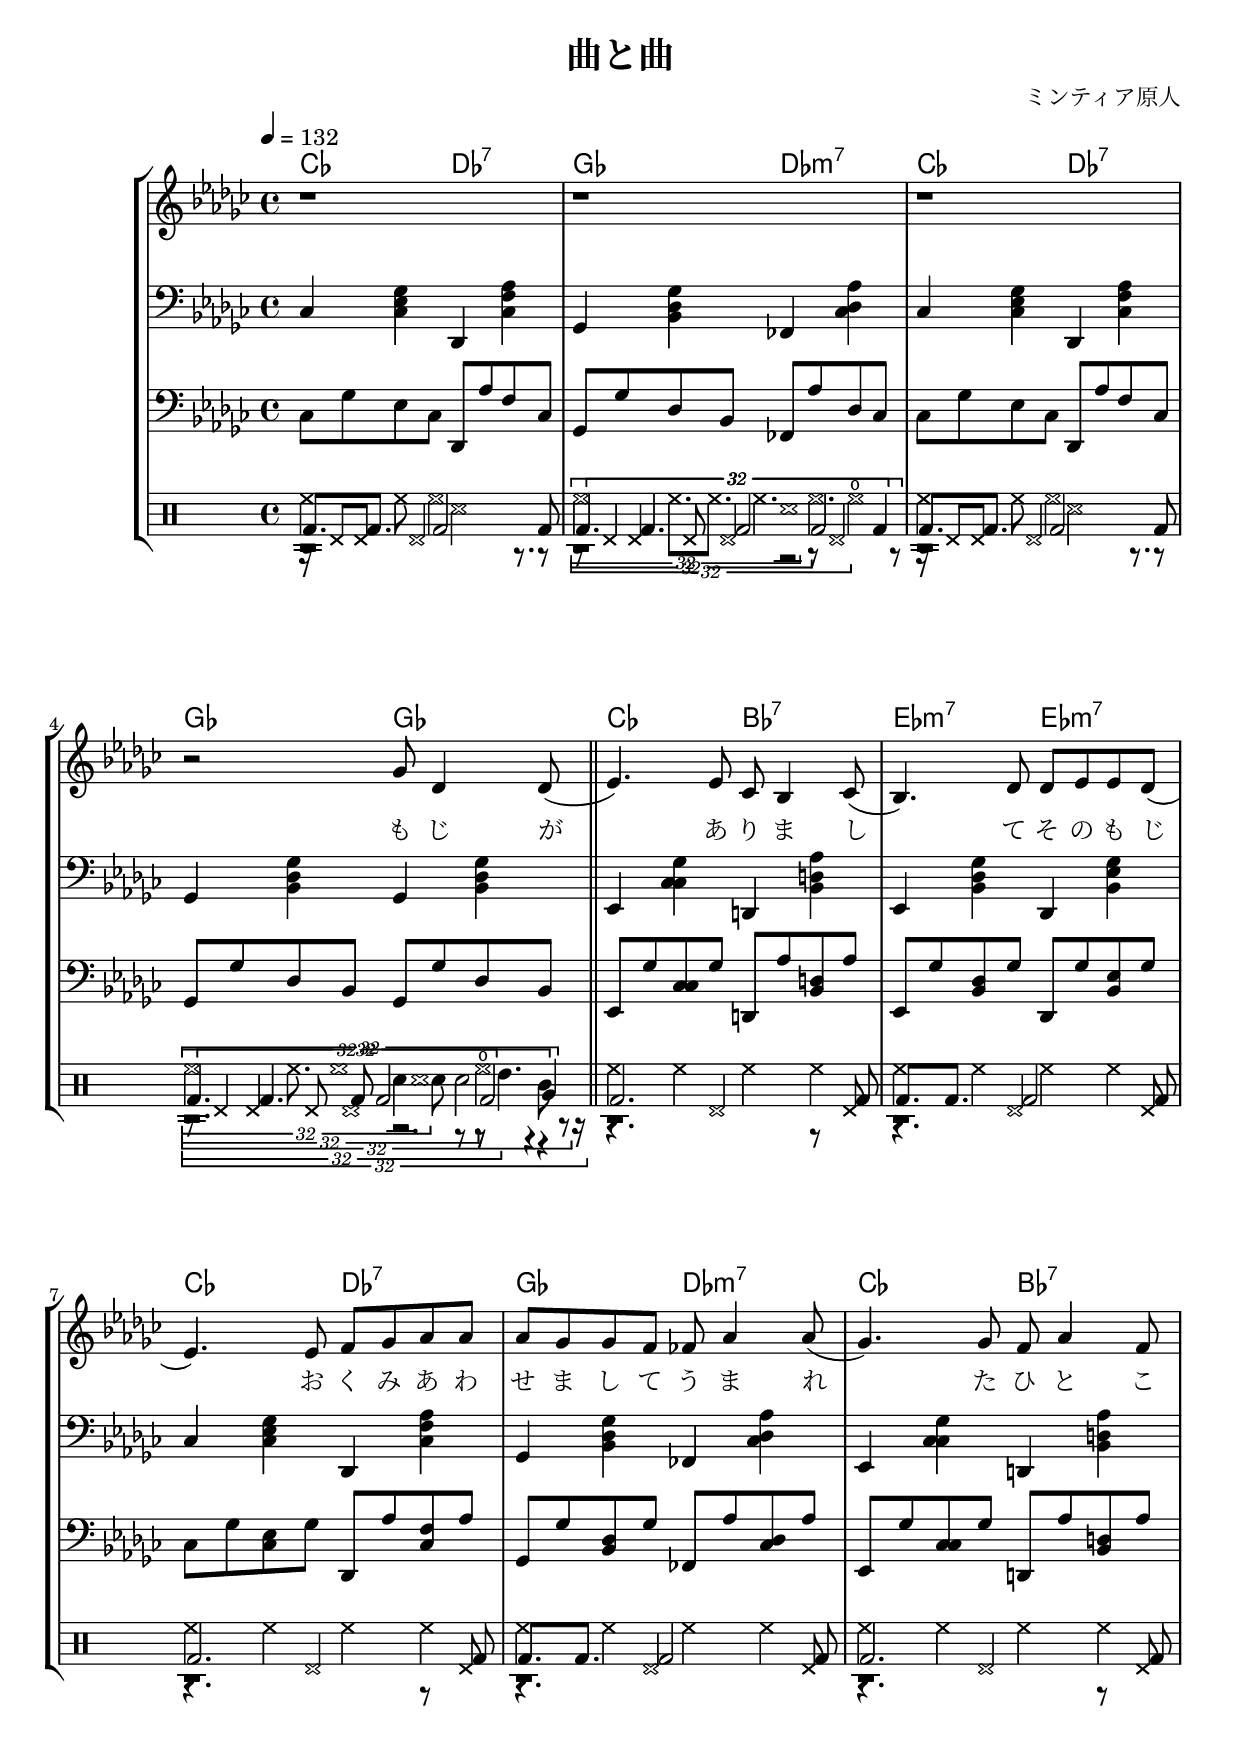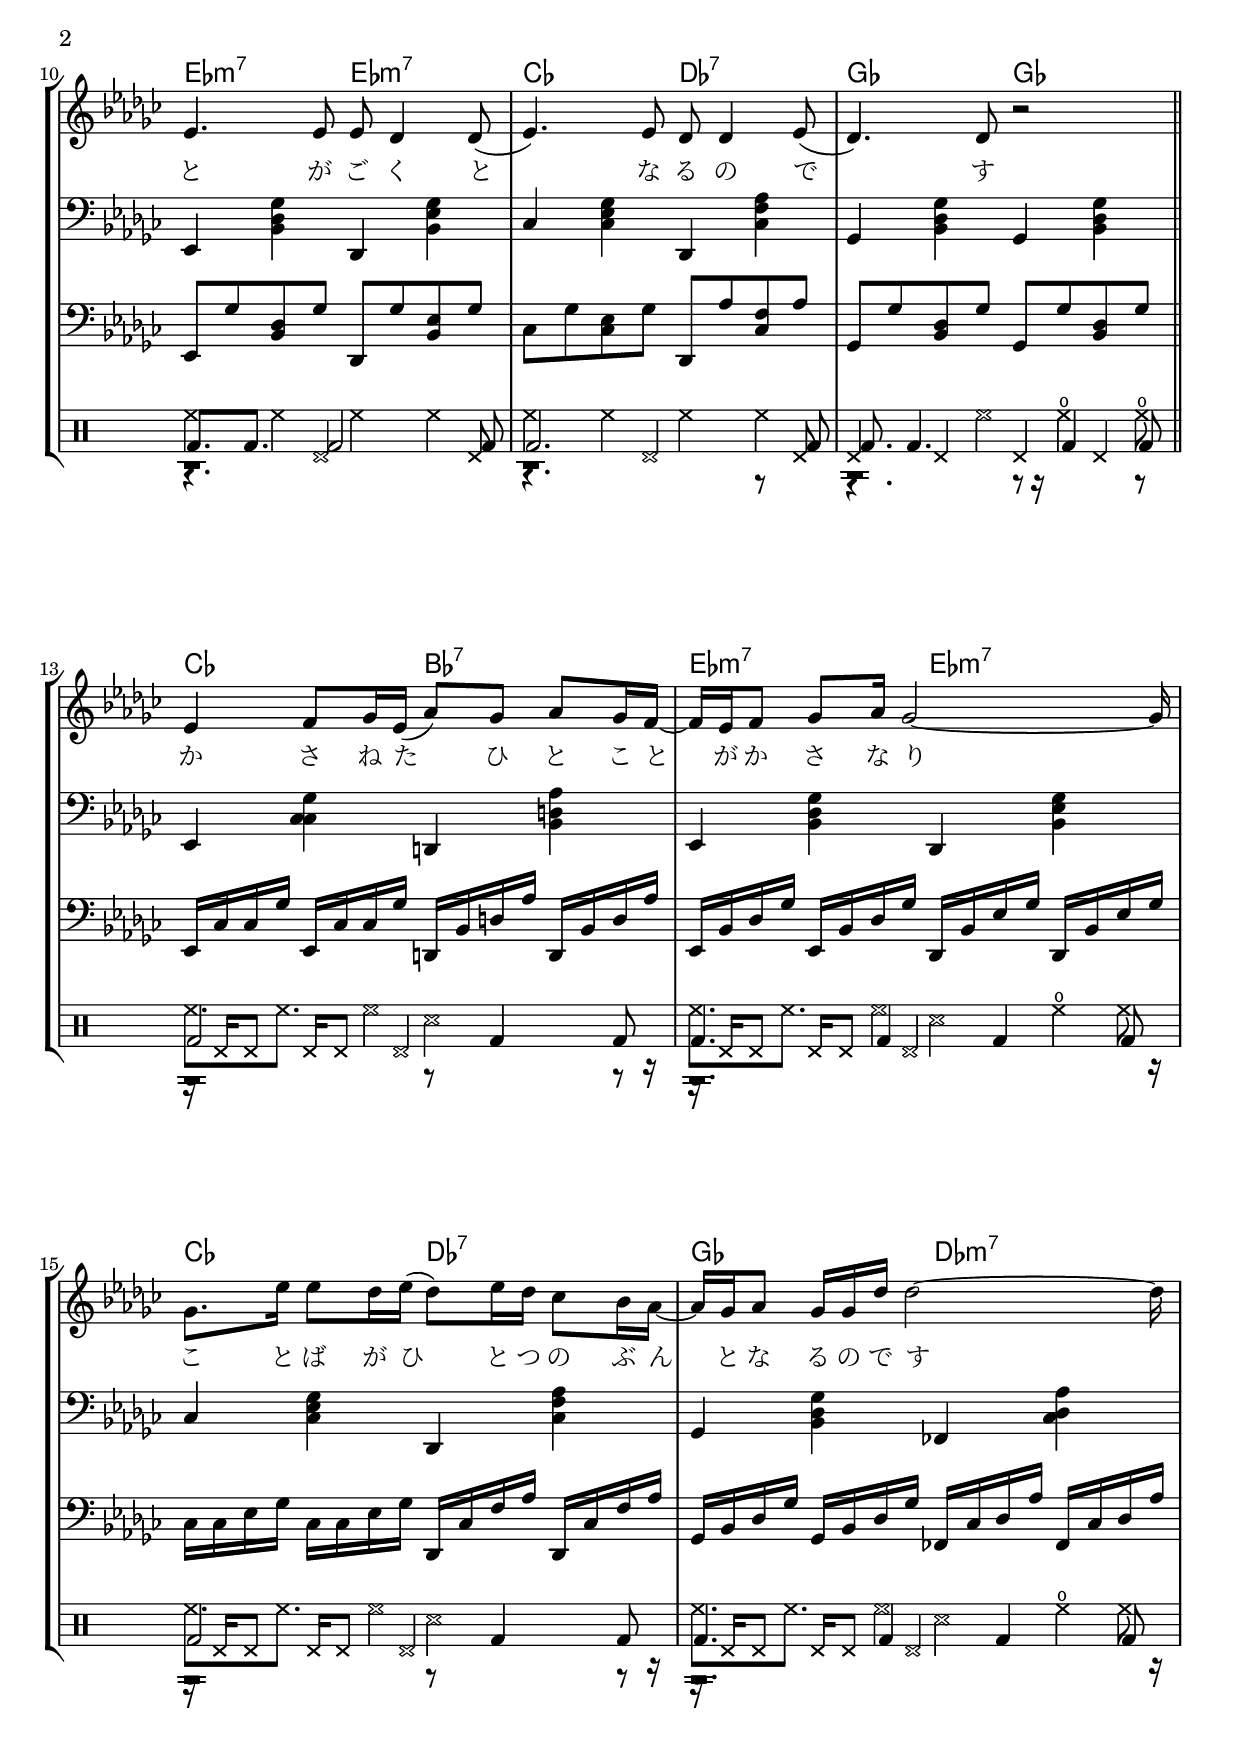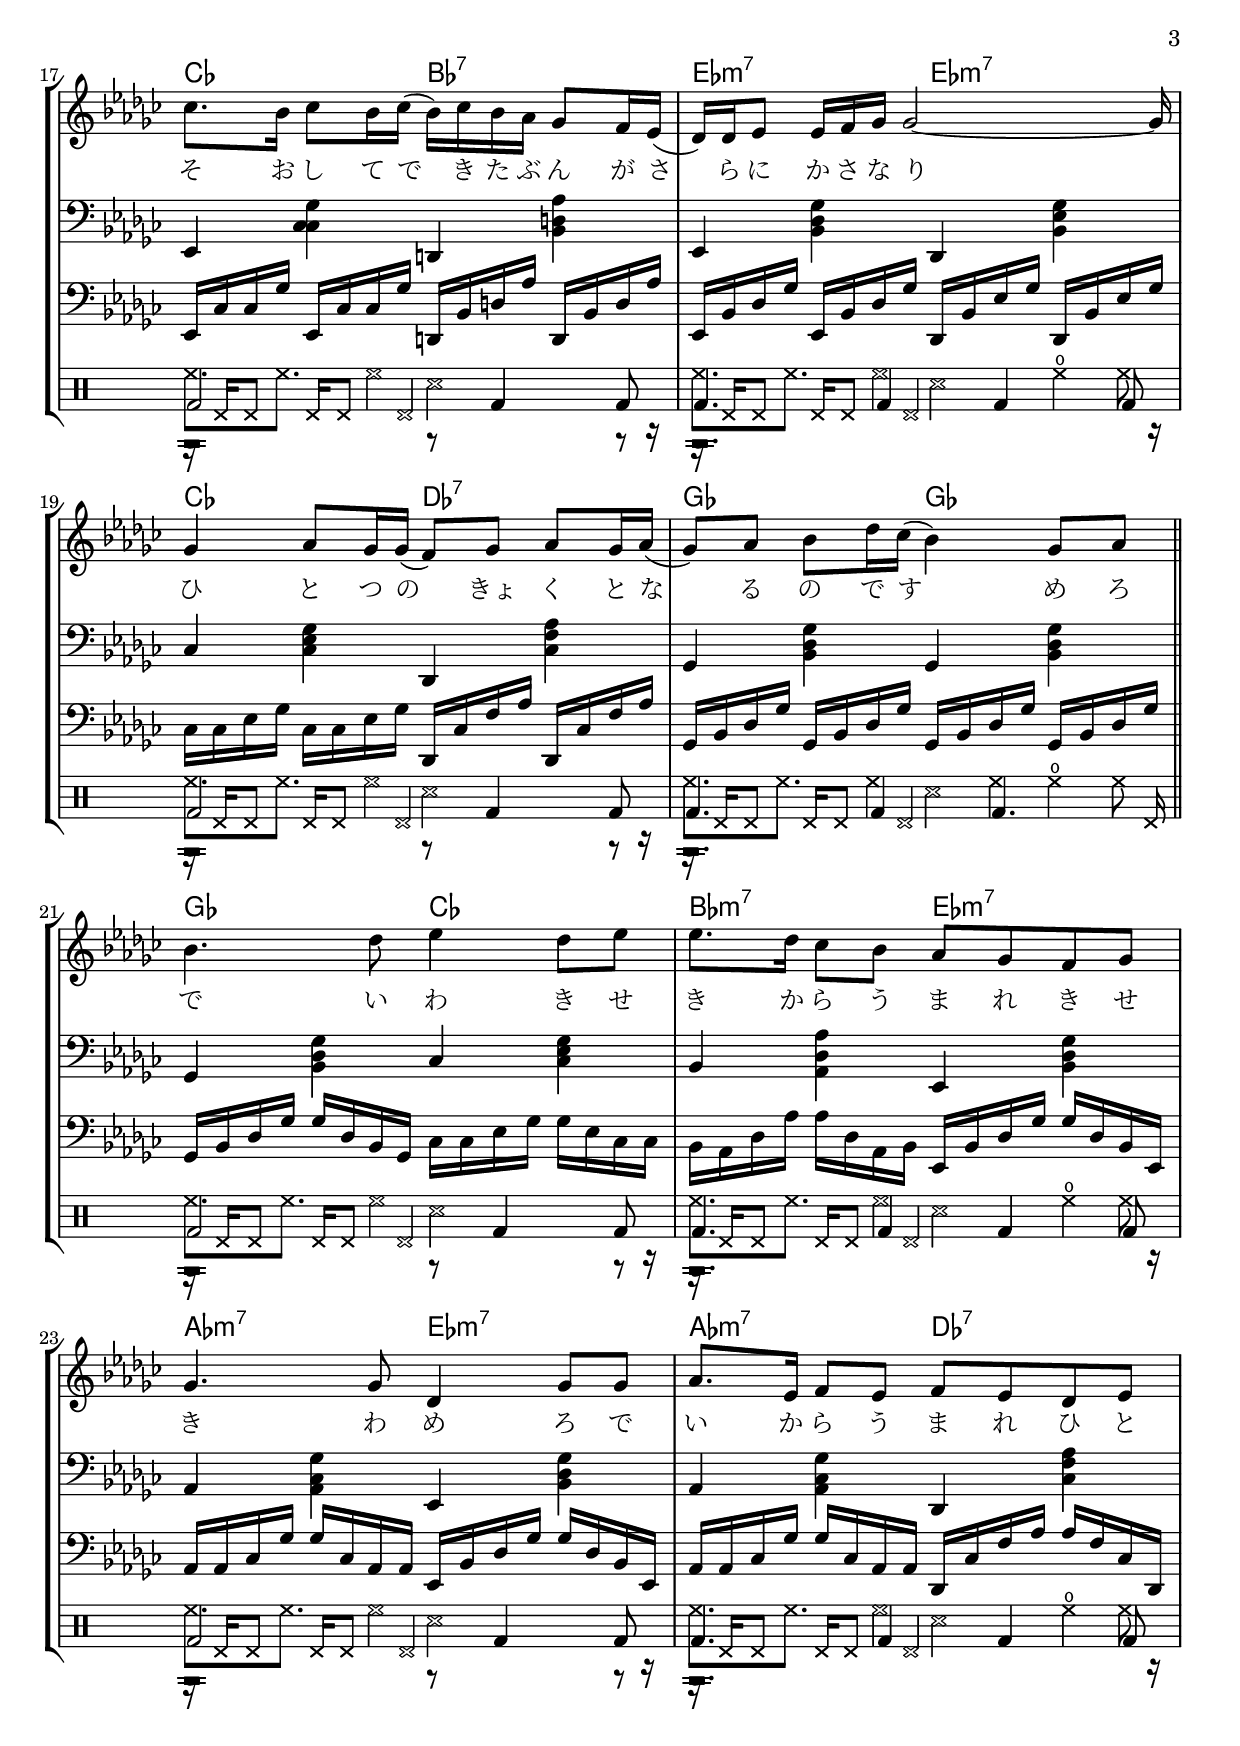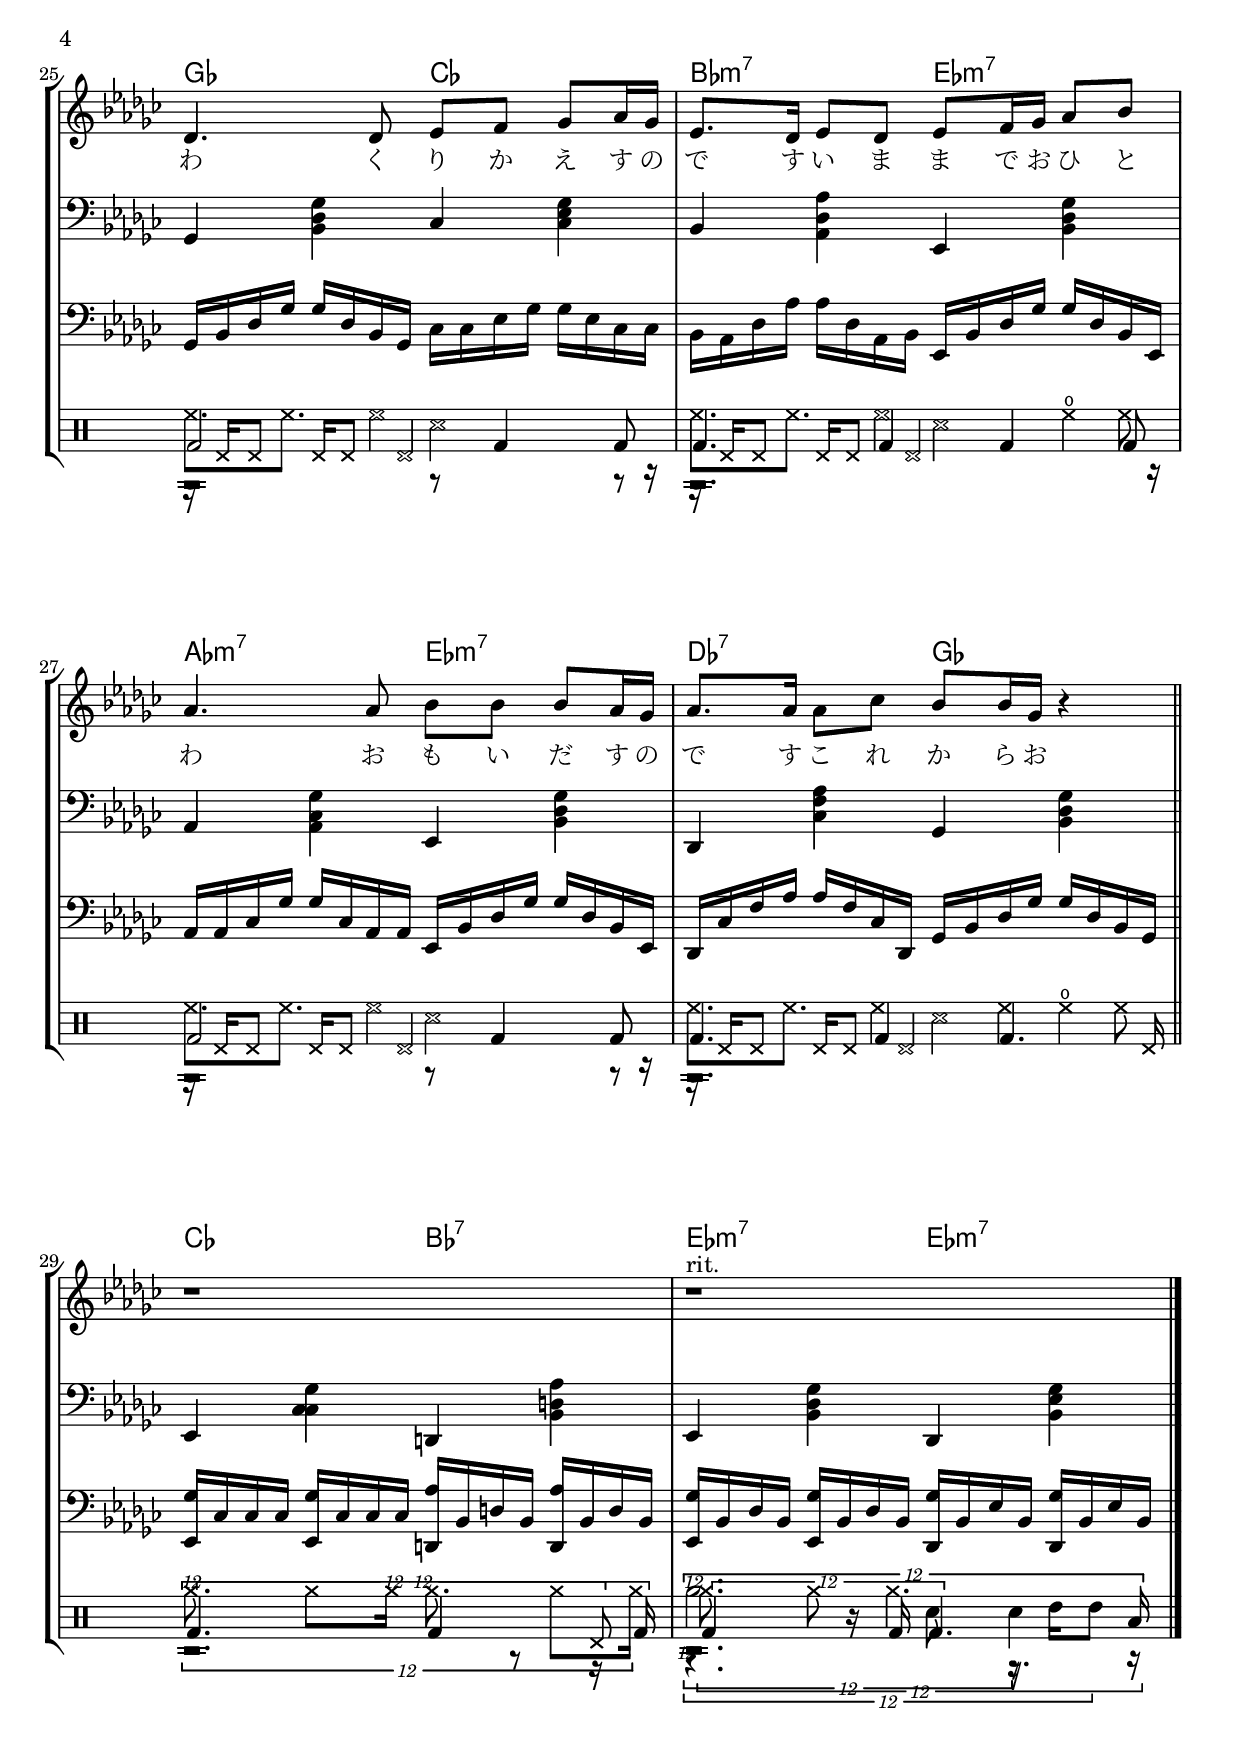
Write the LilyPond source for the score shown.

\version "2.12.1"

\header {
	title = \markup {曲と曲}
	composer = \markup \center-column {ミンティア原人}
}

harmony = \chordmode {
	ces2 des:7 ges des:min7 ces des:7 ges ges 

	ces bes:7 es:min7 es:min7 ces des:7 ges des:min7 ces bes:7 es:min7 es:min7 ces des:7 ges ges 

	ces bes:7 es:min7 es:min7 ces des:7 ges des:min7 ces bes:7 es:min7 es:min7 ces des:7 ges ges 

	ges ces bes:min7 es:min7 as:min7 es:min7 as:min7 des:7 ges ces bes:min7 es:min7 as:min7 es:min7 des:7 ges 

	ces bes:7 es:min7 es:min7 
}

melody = {
	\key ges \major
	\tempo 4 = 132
	r1 | r1 | r1 | r2 
	\set Staff.midiInstrument = #"mmi0.36"
	ges'8  des'4  des'8 
	(es'4.)  es'8  ces'8  bes4  ces'8 
	(bes4.)  des'8  des'8  es'8  es'8  des'8 
	(es'4.)  es'8  f'8  ges'8  as'8  as'8 
	as'8  ges'8  ges'8  f'8  fes'8  as'4  as'8 
	(ges'4.)  ges'8  f'8  as'4  f'8 
	es'4.  es'8  es'8  des'4  des'8 
	(es'4.)  es'8  des'8  des'4  es'8 
	(des'4.)  des'8  	r2 	\set Staff.midiInstrument = #"mmi0.34"
	 es'4  f'8  ges'16  es'16  (as'8)  ges'8  as'8  ges'16  f'16~ 
	f'16  es'16  f'8  ges'8  as'16  ges'2~ges'16 
	ges'8.  es''16  es''8  des''16  es''16  (des''8)  es''16  des''16  ces''8  bes'16  as'16~ 
	as'16  ges'16  as'8  ges'16  ges'16  des''16  des''2~des''16 
	ces''8.  bes'16  ces''8  bes'16  ces''16  (bes'16)  ces''16  bes'16  as'16  ges'8  f'16  es'16 
	(des'16)  des'16  es'8  es'16  f'16  ges'16  ges'2~ges'16 
	ges'4  as'8  ges'16  ges'16  (f'8)  ges'8  as'8  ges'16  as'16 
	(ges'8)  as'8  bes'8  des''16  ces''16  (bes'4)  	\set Staff.midiInstrument = #"mmi0.36"
	ges'8  as'8 
	bes'4.  des''8  es''4  des''8  es''8 
	es''8.  des''16  ces''8  bes'8  as'8  ges'8  f'8  ges'8 
	ges'4.  ges'8  des'4  ges'8  ges'8 
	as'8.  es'16  f'8  es'8  f'8  es'8  des'8  es'8 
	des'4.  des'8  es'8  f'8  ges'8  as'16  ges'16 
	es'8.  des'16  es'8  des'8  es'8  f'16  ges'16  as'8  bes'8 
	as'4.  as'8  bes'8  bes'8  bes'8  as'16  ges'16 
	as'8.  as'16  as'8  ces''8  bes'8  bes'16  ges'16  	r4 	r1 | r1^"rit." \bar "|."
}

words = \lyricmode {
	
	も  じ  が  あ  り  ま  し  て  そ  の  も  じ  お  く  み  あ  わ  せ  ま  し  て  う  ま  れ  た  ひ  と  こ  と  が  ご  く  と  な  る  の  で  す  
	か  さ  ね  た  ひ  と  こ  と  が  か  さ  な  り  こ  と  ば  が  ひ  と  つ  の  ぶ  ん  と  な  る  の  で  す  そ  お  し  て  で  き  た  ぶ  ん  が  さ  ら  に  か  さ  な  り  ひ  と  つ  の  きょ  く  と  な  る  の  で  す  
	め  ろ  で  い  わ  き  せ  き  か  ら  う  ま  れ  き  せ  き  わ  め  ろ  で  い  か  ら  う  ま  れ  ひ  と  わ  く  り  か  え  す  の  で  す  い  ま  ま  で  お  ひ  と  わ  お  も  い  だ  す  の  で  す  こ  れ  か  ら  お  
	
}

tempochange = {
	\tempo 4 = 132
	r1 | r1 | r1 | r1 \bar "||"
	\tempo 4 = 132
	r1 | r1 | r1 | r1 | r1 | r1 | r1 | r1 \bar "||"
	\tempo 4 = 132
	r1 | r1 | r1 | r1 | r1 | r1 | r1 | r1 \bar "||"
	\tempo 4 = 132
	r1 | r1 | r1 | r1 | r1 | r1 | r1 | r1 \bar "||"
	\tempo 4 = 132
	r1 | \tempo 4 = 99 r2 \tempo 4 = 88 r2 \bar "|."
}

mainacc = {
	\clef bass
	\set Staff.midiInstrument = #"orchestral strings"
	\key ges \major
	\tempo 4 = 132
	ces4 <ces es ges>4
	des,4 <ces f as>4
	ges,4 <bes, des ges>4
	fes,4 <ces des as>4
	ces4 <ces es ges>4
	des,4 <ces f as>4
	ges,4 <bes, des ges>4
	ges,4 <bes, des ges>4
	\bar "||"

	\set Staff.midiInstrument = #"orchestral strings"
	es,4 <ces ces ges>4
	d,4 <bes, d as>4
	es,4 <bes, des ges>4
	des,4 <bes, es ges>4
	ces4 <ces es ges>4
	des,4 <ces f as>4
	ges,4 <bes, des ges>4
	fes,4 <ces des as>4
	es,4 <ces ces ges>4
	d,4 <bes, d as>4
	es,4 <bes, des ges>4
	des,4 <bes, es ges>4
	ces4 <ces es ges>4
	des,4 <ces f as>4
	ges,4 <bes, des ges>4
	ges,4 <bes, des ges>4
	\bar "||"

	\set Staff.midiInstrument = #"orchestral strings"
	es,4 <ces ces ges>4
	d,4 <bes, d as>4
	es,4 <bes, des ges>4
	des,4 <bes, es ges>4
	ces4 <ces es ges>4
	des,4 <ces f as>4
	ges,4 <bes, des ges>4
	fes,4 <ces des as>4
	es,4 <ces ces ges>4
	d,4 <bes, d as>4
	es,4 <bes, des ges>4
	des,4 <bes, es ges>4
	ces4 <ces es ges>4
	des,4 <ces f as>4
	ges,4 <bes, des ges>4
	ges,4 <bes, des ges>4
	\bar "||"

	\set Staff.midiInstrument = #"orchestral strings"
	ges,4 <bes, des ges>4
	ces4 <ces es ges>4
	bes,4 <as, des as>4
	es,4 <bes, des ges>4
	as,4 <as, ces ges>4
	es,4 <bes, des ges>4
	as,4 <as, ces ges>4
	des,4 <ces f as>4
	ges,4 <bes, des ges>4
	ces4 <ces es ges>4
	bes,4 <as, des as>4
	es,4 <bes, des ges>4
	as,4 <as, ces ges>4
	es,4 <bes, des ges>4
	des,4 <ces f as>4
	ges,4 <bes, des ges>4
	\bar "||"

	\set Staff.midiInstrument = #"orchestral strings"
	es,4 <ces ces ges>4
	d,4 <bes, d as>4
	es,4 <bes, des ges>4
	des,4 <bes, es ges>4
	\bar "|."
}

subacc = {
	\clef bass
	\set Staff.midiInstrument = #"Viola"
	\key ges \major
	\tempo 4 = 132
	ces8 ges es ces
	des,8 as f ces
	ges,8 ges des bes,
	fes,8 as des ces
	ces8 ges es ces
	des,8 as f ces
	ges,8 ges des bes,
	ges,8 ges des bes,
	\bar "||"

	\set Staff.midiInstrument = #"Viola"
	es,8 ges <ces ces> ges
	d,8 as <bes, d> as
	es,8 ges <bes, des> ges
	des,8 ges <bes, es> ges
	ces8 ges <ces es> ges
	des,8 as <ces f> as
	ges,8 ges <bes, des> ges
	fes,8 as <ces des> as
	es,8 ges <ces ces> ges
	d,8 as <bes, d> as
	es,8 ges <bes, des> ges
	des,8 ges <bes, es> ges
	ces8 ges <ces es> ges
	des,8 as <ces f> as
	ges,8 ges <bes, des> ges
	ges,8 ges <bes, des> ges
	\bar "||"

	\set Staff.midiInstrument = #"Viola"
	es,16 ces ces ges es, ces ces ges
	d,16 bes, d as d, bes, d as
	es,16 bes, des ges es, bes, des ges
	des,16 bes, es ges des, bes, es ges
	ces16 ces es ges ces ces es ges
	des,16 ces f as des, ces f as
	ges,16 bes, des ges ges, bes, des ges
	fes,16 ces des as fes, ces des as
	es,16 ces ces ges es, ces ces ges
	d,16 bes, d as d, bes, d as
	es,16 bes, des ges es, bes, des ges
	des,16 bes, es ges des, bes, es ges
	ces16 ces es ges ces ces es ges
	des,16 ces f as des, ces f as
	ges,16 bes, des ges ges, bes, des ges
	ges,16 bes, des ges ges, bes, des ges
	\bar "||"

	\set Staff.midiInstrument = #"Viola"
	ges,16 bes, des ges ges des bes, ges,
	ces16 ces es ges ges es ces ces
	bes,16 as, des as as des as, bes,
	es,16 bes, des ges ges des bes, es,
	as,16 as, ces ges ges ces as, as,
	es,16 bes, des ges ges des bes, es,
	as,16 as, ces ges ges ces as, as,
	des,16 ces f as as f ces des,
	ges,16 bes, des ges ges des bes, ges,
	ces16 ces es ges ges es ces ces
	bes,16 as, des as as des as, bes,
	es,16 bes, des ges ges des bes, es,
	as,16 as, ces ges ges ces as, as,
	es,16 bes, des ges ges des bes, es,
	des,16 ces f as as f ces des,
	ges,16 bes, des ges ges des bes, ges,
	\bar "||"

	\set Staff.midiInstrument = #"Viola"
	<es, ges>16 ces ces ces <es, ges> ces ces ces
	<d, as>16 bes, d bes, <d, as> bes, d bes,
	<es, ges>16 bes, des bes, <es, ges> bes, des bes,
	<des, ges>16 bes, es bes, <des, ges> bes, es bes,
	\bar "|."
}

percA = {
	\drummode {
	hh4 hh8 hh2 r8  |\times 16/32{ hh2 hh8. hh8. hh4. hh2. } |hh4 hh8 hh2 r8  |\times 16/32{ hh2 hh8. hh1 r4 r16 } \bar "||"
	r1  |r1  |r1  |r1  |r1  |r1  |r1  |r2 r8 hho4 hho8  \bar "||"
	r1  |r2. hho4  |r1  |r2. hho4  |r1  |r2. hho4  |r1  |r2. hho4  \bar "||"
	r1  |r2. hho4  |r1  |r2. hho4  |r1  |r2. hho4  |r1  |r2. hho4  \bar "||"
	\times 16/12{ cymr8. cymr8 cymr16 cymr8. cymr8 cymr16 } |\times 16/12{ cymr8. cymr8 cymr4. r16 } \bar "|."
	}
}

percB = {
	\drummode {
	r16 hhp8 hhp8 hhp2 r8.  |\times 16/32{ r8 hhp4 hhp4 hhp8 hhp2 r8 hhp2 r8 } |r16 hhp8 hhp8 hhp2 r8.  |\times 16/32{ r8 hhp4 hhp4 hhp8 hhp1 r4 } \bar "||"
	r4. hhp2 hhp8  |r4. hhp2 hhp8  |r4. hhp2 hhp8  |r4. hhp2 hhp8  |r4. hhp2 hhp8  |r4. hhp2 hhp8  |r4. hhp2 hhp8  |hhp4 hhp4 hhp4 hhp4  \bar "||"
	r16 hhp16 hhp8 hhp16 hhp8 hhp2 r16  |r16 hhp16 hhp8 hhp16 hhp8 hhp2 r16  |r16 hhp16 hhp8 hhp16 hhp8 hhp2 r16  |r16 hhp16 hhp8 hhp16 hhp8 hhp2 r16  |r16 hhp16 hhp8 hhp16 hhp8 hhp2 r16  |r16 hhp16 hhp8 hhp16 hhp8 hhp2 r16  |r16 hhp16 hhp8 hhp16 hhp8 hhp2 r16  |r16 hhp16 hhp8 hhp16 hhp8 hhp2 hhp16  \bar "||"
	r16 hhp16 hhp8 hhp16 hhp8 hhp2 r16  |r16 hhp16 hhp8 hhp16 hhp8 hhp2 r16  |r16 hhp16 hhp8 hhp16 hhp8 hhp2 r16  |r16 hhp16 hhp8 hhp16 hhp8 hhp2 r16  |r16 hhp16 hhp8 hhp16 hhp8 hhp2 r16  |r16 hhp16 hhp8 hhp16 hhp8 hhp2 r16  |r16 hhp16 hhp8 hhp16 hhp8 hhp2 r16  |r16 hhp16 hhp8 hhp16 hhp8 hhp2 hhp16  \bar "||"
	\times 16/12{ r2 r8 hhp8 } |\times 16/12{ r2. } \bar "|."
	}
}

percC = {
	\drummode {
	r1  |\times 16/32{ r1 r2 hho2 } |r1  |\times 16/32{ r1 r2 hho2 } \bar "||"
	hh4 hh4 hh4 hh4  |hh4 hh4 hh4 hh4  |hh4 hh4 hh4 hh4  |hh4 hh4 hh4 hh4  |hh4 hh4 hh4 hh4  |hh4 hh4 hh4 hh4  |hh4 hh4 hh4 hh4  |r4. hh2 r8  \bar "||"
	hh8. hh8. hh2 r8  |hh8. hh8. hh2 hh8  |hh8. hh8. hh2 r8  |hh8. hh8. hh2 hh8  |hh8. hh8. hh2 r8  |hh8. hh8. hh2 hh8  |hh8. hh8. hh2 r8  |hh8. hh8. hh4 hh4 hh8  \bar "||"
	hh8. hh8. hh2 r8  |hh8. hh8. hh2 hh8  |hh8. hh8. hh2 r8  |hh8. hh8. hh2 hh8  |hh8. hh8. hh2 r8  |hh8. hh8. hh2 hh8  |hh8. hh8. hh2 r8  |hh8. hh8. hh4 hh4 hh8  \bar "||"
	\times 16/12{ bd4. bd4 r16 bd16 } |\times 16/12{ bd4 r16 bd16 bd4. } \bar "|."
	}
}

percD = {
	\drummode {
	bd8. bd8. bd2 bd8  |\times 16/32{ bd4. bd4. bd2 bd2 bd4 } |bd8. bd8. bd2 bd8  |\times 16/32{ bd4. bd4. bd8 bd2 r8 bd2 } \bar "||"
	bd2. r8 bd8  |bd8. bd8. bd2 bd8  |bd2. r8 bd8  |bd8. bd8. bd2 bd8  |bd2. r8 bd8  |bd8. bd8. bd2 bd8  |bd2. r8 bd8  |bd8. bd4. r16 bd4 bd8  \bar "||"
	r2 ss2  |r2 ss2  |r2 ss2  |r2 ss2  |r2 ss2  |r2 ss2  |r2 ss2  |r2 ss2  \bar "||"
	r2 ss2  |r2 ss2  |r2 ss2  |r2 ss2  |r2 ss2  |r2 ss2  |r2 ss2  |r2 ss2  \bar "||"
	\times 16/12{ r2. } |\times 16/12{ rb2. } \bar "|."
	}
}

percE = {
	\drummode {
	r2 ss2  |\times 16/32{ r1 ss1 } |r2 ss2  |\times 16/32{ r1 ss1 } \bar "||"
	r1 | r1 | r1 | r1 | r1 | r1 | r1 | r1 \bar "||"
	bd2 r8 bd4 bd8  |bd4. bd4 bd4 bd8  |bd2 r8 bd4 bd8  |bd4. bd4 bd4 bd8  |bd2 r8 bd4 bd8  |bd4. bd4 bd4 bd8  |bd2 r8 bd4 bd8  |bd4. bd4 bd4.  \bar "||"
	bd2 r8 bd4 bd8  |bd4. bd4 bd4 bd8  |bd2 r8 bd4 bd8  |bd4. bd4 bd4 bd8  |bd2 r8 bd4 bd8  |bd4. bd4 bd4 bd8  |bd2 r8 bd4 bd8  |bd4. bd4 bd4.  \bar "||"
	r1 |\times 16/12{ r4. sn8 sn4 } \bar "|."
	}
}

percF = {
	\drummode {
	r1 |r1 |r1 |\times 16/32{ r1 sn4 sn8 sn2 r8 } \bar "||"
	r1 | r1 | r1 | r1 | r1 | r1 | r1 | r1 \bar "||"
	r1 | r1 | r1 | r1 | r1 | r1 | r1 | r1 \bar "||"
	r1 | r1 | r1 | r1 | r1 | r1 | r1 | r1 \bar "||"
	r1 |\times 16/12{ r2 r16 tommh16 tommh8 } \bar "|."
	}
}

percG = {
	\drummode {
	r1 |r1 |r1 |r2. r8 tomml8  \bar "||"
	r1 | r1 | r1 | r1 | r1 | r1 | r1 | r1 \bar "||"
	r1 | r1 | r1 | r1 | r1 | r1 | r1 | r1 \bar "||"
	r1 | r1 | r1 | r1 | r1 | r1 | r1 | r1 \bar "||"
	r1 |\times 16/12{ r2 r8. toml16 } \bar "|."
	}
}

percH = {
	\drummode {
	r1 |r1 |r1 |\times 16/32{ r1 r2 r8 tommh4. } \bar "||"
	r1 | r1 | r1 | r1 | r1 | r1 | r1 | r1 \bar "||"
	r1 | r1 | r1 | r1 | r1 | r1 | r1 | r1 \bar "||"
	r1 | r1 | r1 | r1 | r1 | r1 | r1 | r1 \bar "||"
	r1 | r1 \bar "|."
	}
}

percI = {
	\drummode {
	r1 |r1 |r1 |\times 16/32{ r1 r2. tomfh4 } \bar "||"
	r1 | r1 | r1 | r1 | r1 | r1 | r1 | r1 \bar "||"
	r1 | r1 | r1 | r1 | r1 | r1 | r1 | r1 \bar "||"
	r1 | r1 | r1 | r1 | r1 | r1 | r1 | r1 \bar "||"
	r1 | r1 \bar "|."
	}
}

\score {
	<<
		\new StaffGroup <<
			\new ChordNames {\harmony}
			\new Voice = "melody" {\melody}
			\new Lyrics \lyricsto "melody" \words
			\new Staff = "mainacc" {\mainacc}
			\new Staff = "subacc" {\subacc}
			\new DrumStaff <<
				\new DrumVoice {\percA}
				\new DrumVoice {\percB}
				\new DrumVoice {\percC}
				\new DrumVoice {\percD}
				\new DrumVoice {\percE}
				\new DrumVoice {\percF}
				\new DrumVoice {\percG}
				\new DrumVoice {\percH}
				\new DrumVoice {\percI}
			>>
		>>
	>>
	\layout { }
}
